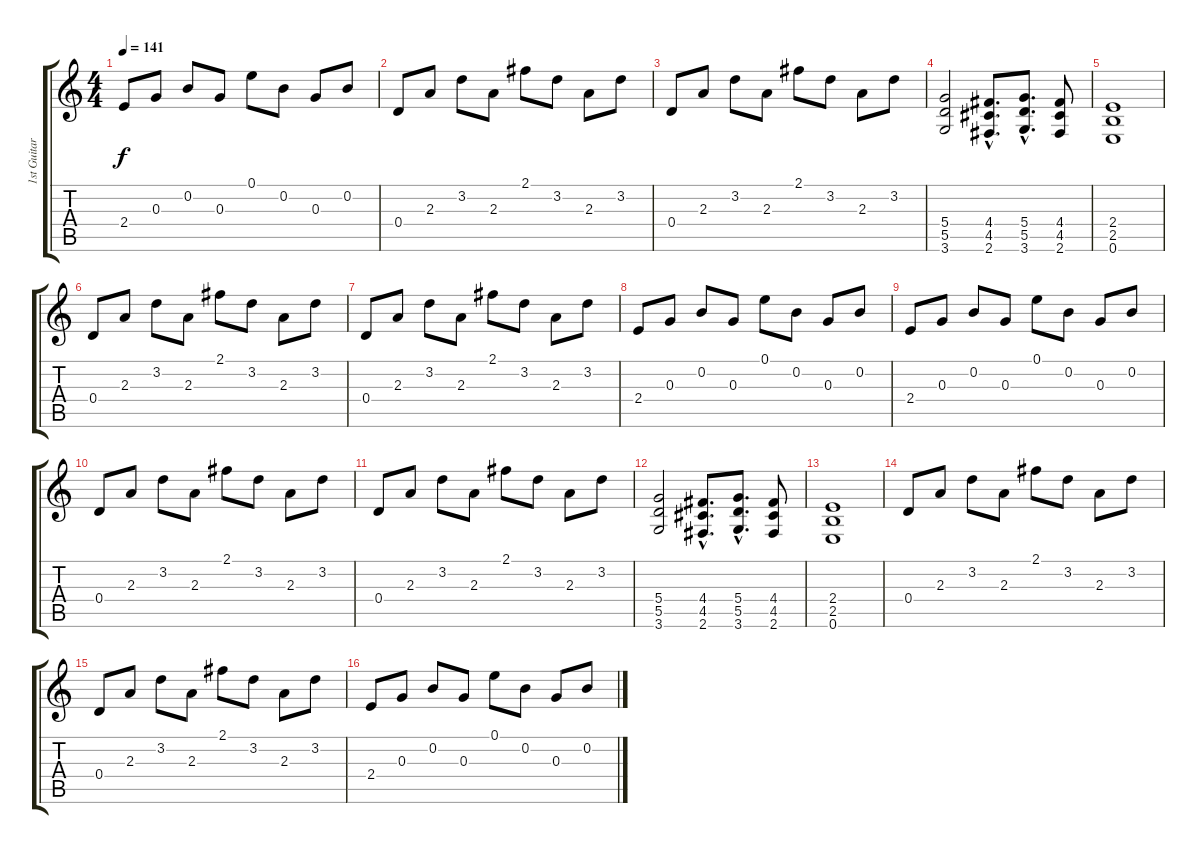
\track ("1st Guitar" "1st Guitar") {instrument overdrivenguitar}
\staff {score tabs}
\tuning (E4 B3 G3 D3 A2 E2) {hide}
\ts (4 4)
\tempo 141
\clef g2
\ks c
2.4.8{dy f} 0.3.8 0.2.8 0.3.8 0.1.8 0.2.8 0.3.8 0.2.8 |
0.4.8 2.3.8 3.2.8 2.3.8 2.1.8 3.2.8 2.3.8 3.2.8 |
0.4.8 2.3.8 3.2.8 2.3.8 2.1.8 3.2.8 2.3.8 3.2.8 |
(5.4 5.5 3.6).2 (4.4{hac} 4.5{hac} 2.6{hac}).8{d} (5.4{hac} 5.5{hac} 3.6{hac}).8{d} (4.4 4.5 2.6).8 |
(2.4 2.5 0.6).1 |
0.4.8 2.3.8 3.2.8 2.3.8 2.1.8 3.2.8 2.3.8 3.2.8 |
0.4.8 2.3.8 3.2.8 2.3.8 2.1.8 3.2.8 2.3.8 3.2.8 |
2.4.8 0.3.8 0.2.8 0.3.8 0.1.8 0.2.8 0.3.8 0.2.8 |
2.4.8 0.3.8 0.2.8 0.3.8 0.1.8 0.2.8 0.3.8 0.2.8 |
0.4.8 2.3.8 3.2.8 2.3.8 2.1.8 3.2.8 2.3.8 3.2.8 |
0.4.8 2.3.8 3.2.8 2.3.8 2.1.8 3.2.8 2.3.8 3.2.8 |
(5.4 5.5 3.6).2 (4.4{hac} 4.5{hac} 2.6{hac}).8{d} (5.4{hac} 5.5{hac} 3.6{hac}).8{d} (4.4 4.5 2.6).8 |
(2.4 2.5 0.6).1 |
0.4.8 2.3.8 3.2.8 2.3.8 2.1.8 3.2.8 2.3.8 3.2.8 |
0.4.8 2.3.8 3.2.8 2.3.8 2.1.8 3.2.8 2.3.8 3.2.8 |
2.4.8 0.3.8 0.2.8 0.3.8 0.1.8 0.2.8 0.3.8 0.2.8
